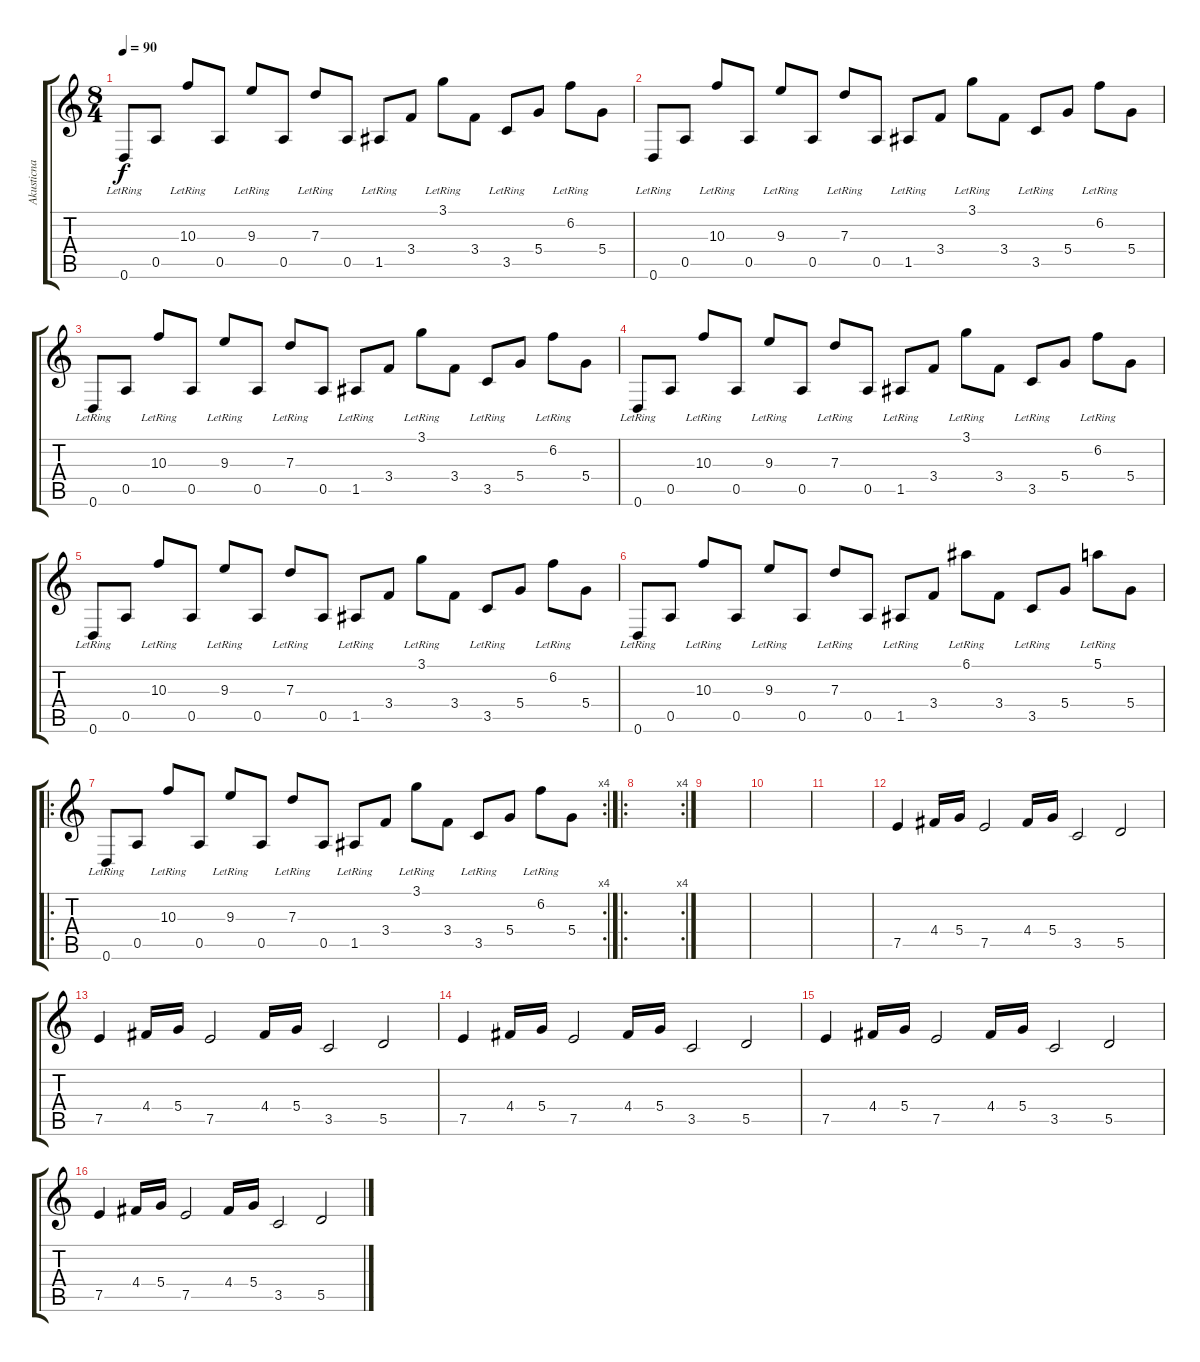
\track ("Akusticna gitara 2" "Akusticna ") {instrument acousticguitarnylon}
\staff {score tabs}
\tuning (E4 B3 G3 D3 A2 D2) {hide}
\ts (8 4)
\tempo 90
\clef g2
\ks c
0.6{lr}.8{dy f} 0.5.8 10.3{lr}.8 0.5.8 9.3{lr}.8 0.5.8 7.3{lr}.8 0.5.8 1.5{lr}.8 3.4.8 3.1{lr}.8 3.4.8 3.5{lr}.8 5.4.8 6.2{lr}.8 5.4.8 |
0.6{lr}.8 0.5.8 10.3{lr}.8 0.5.8 9.3{lr}.8 0.5.8 7.3{lr}.8 0.5.8 1.5{lr}.8 3.4.8 3.1{lr}.8 3.4.8 3.5{lr}.8 5.4.8 6.2{lr}.8 5.4.8 |
0.6{lr}.8 0.5.8 10.3{lr}.8 0.5.8 9.3{lr}.8 0.5.8 7.3{lr}.8 0.5.8 1.5{lr}.8 3.4.8 3.1{lr}.8 3.4.8 3.5{lr}.8 5.4.8 6.2{lr}.8 5.4.8 |
0.6{lr}.8 0.5.8 10.3{lr}.8 0.5.8 9.3{lr}.8 0.5.8 7.3{lr}.8 0.5.8 1.5{lr}.8 3.4.8 3.1{lr}.8 3.4.8 3.5{lr}.8 5.4.8 6.2{lr}.8 5.4.8 |
0.6{lr}.8 0.5.8 10.3{lr}.8 0.5.8 9.3{lr}.8 0.5.8 7.3{lr}.8 0.5.8 1.5{lr}.8 3.4.8 3.1{lr}.8 3.4.8 3.5{lr}.8 5.4.8 6.2{lr}.8 5.4.8 |
0.6{lr}.8 0.5.8 10.3{lr}.8 0.5.8 9.3{lr}.8 0.5.8 7.3{lr}.8 0.5.8 1.5{lr}.8 3.4.8 6.1{lr}.8 3.4.8 3.5{lr}.8 5.4.8 5.1{lr}.8 5.4.8 |
\ro
\rc 4
0.6{lr}.8 0.5.8 10.3{lr}.8 0.5.8 9.3{lr}.8 0.5.8 7.3{lr}.8 0.5.8 1.5{lr}.8 3.4.8 3.1{lr}.8 3.4.8 3.5{lr}.8 5.4.8 6.2{lr}.8 5.4.8 |
\ro
\rc 4
|
|
|
|
7.5.4{instrument distortionguitar} 4.4.16 5.4.16 7.5.2 4.4.16 5.4.16 3.5.2 5.5.2 |
7.5.4{instrument distortionguitar} 4.4.16 5.4.16 7.5.2 4.4.16 5.4.16 3.5.2 5.5.2 |
7.5.4{instrument distortionguitar} 4.4.16 5.4.16 7.5.2 4.4.16 5.4.16 3.5.2 5.5.2 |
7.5.4{instrument distortionguitar} 4.4.16 5.4.16 7.5.2 4.4.16 5.4.16 3.5.2 5.5.2 |
7.5.4{instrument distortionguitar} 4.4.16 5.4.16 7.5.2 4.4.16 5.4.16 3.5.2 5.5.2
